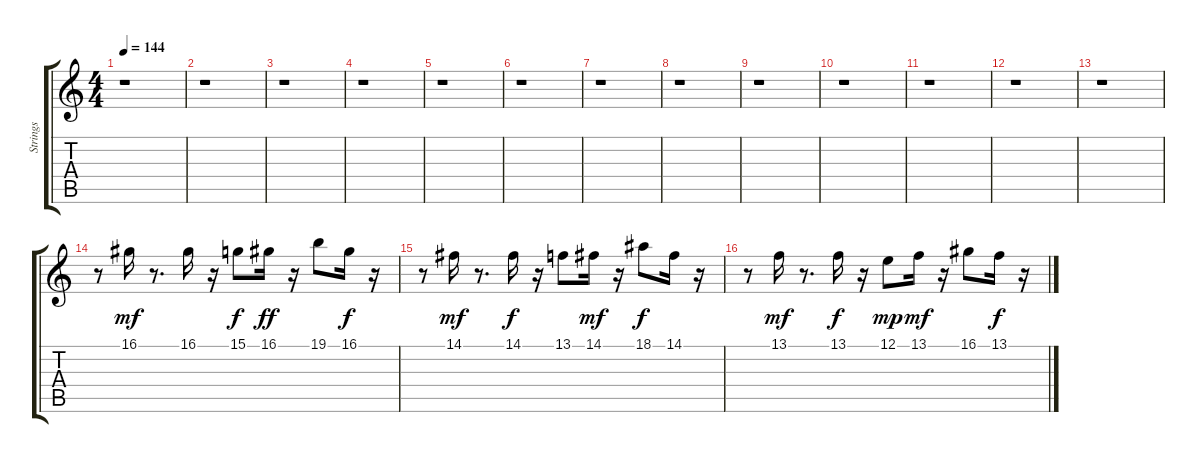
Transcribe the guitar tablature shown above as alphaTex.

\track ("Strings" "Strings") {instrument stringensemble1}
\staff {score tabs}
\tuning (E4 B3 G3 D3 A2 E2) {hide}
\ts (4 4)
\tempo 144
\clef g2
\ks c
r.1{dy f} |
r.1 |
r.1 |
r.1 |
r.1 |
r.1 |
r.1 |
r.1 |
r.1 |
r.1 |
r.1 |
r.1 |
r.1 |
r.8 16.1.16{dy mf} r.8{d} 16.1.16 r.16 15.1.8{dy f} 16.1.16{dy ff} r.16 19.1.8 16.1.16{dy f} r.16 |
r.8 14.1.16{dy mf} r.8{d} 14.1.16{dy f} r.16 13.1.8 14.1.16{dy mf} r.16 18.1.8{dy f} 14.1.16 r.16 |
r.8 13.1.16{dy mf} r.8{d} 13.1.16{dy f} r.16 12.1.8{dy mp} 13.1.16{dy mf} r.16 16.1.8 13.1.16{dy f} r.16
